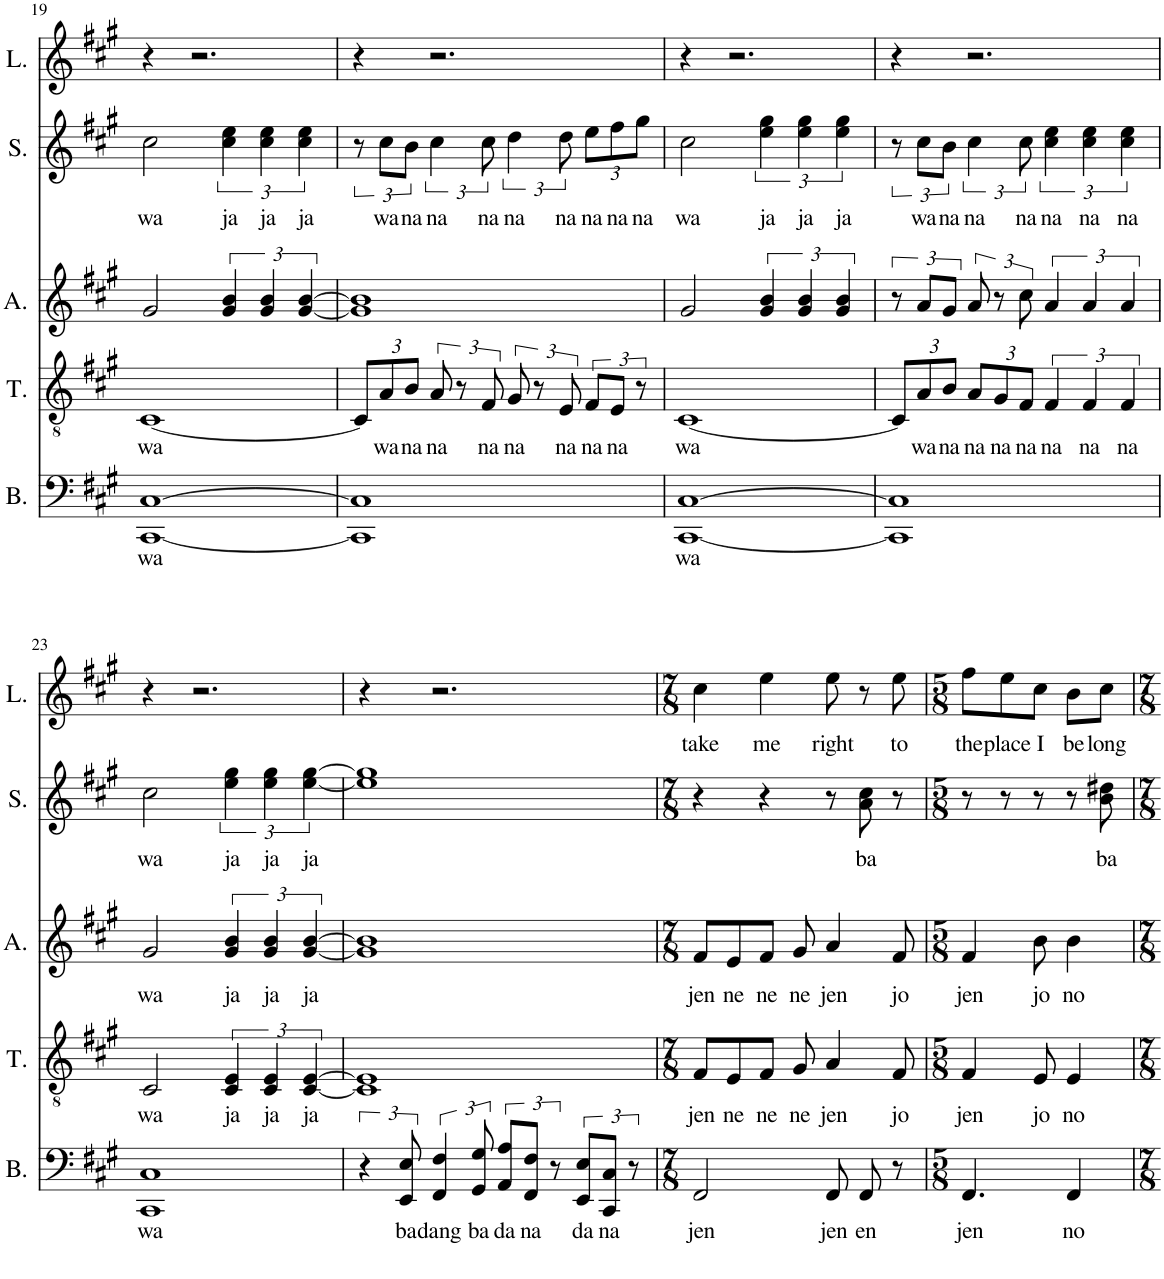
**kern	**text	**kern	**text	**kern	**text	**kern	**text	**kern	**text
*part5	*part5	*part4	*part4	*part3	*part3	*part2	*part2	*part1	*part1
*staff5	*staff5	*staff4	*staff4	*staff3	*staff3	*staff2	*staff2	*staff1	*staff1
*I"Ba$$	*	*I"Tenor	*	*I"Alto	*	*I"Soprano	*	*I"Lead	*
*I'B.	*	*I'T.	*	*I'A.	*	*I'S.	*	*I'L.	*
!!LO:PB:g=z
*clefF4	*	*clefGv2	*	*clefG2	*	*clefG2	*	*clefG2	*
*k[f#c#g#]	*	*k[f#c#g#]	*	*k[f#c#g#]	*	*k[f#c#g#]	*	*k[f#c#g#]	*
*M4/4	*	*M4/4	*	*M4/4	*	*M4/4	*	*M4/4	*
=19	=19	=19	=19	=19	=19	=19	=19	=19	=19
!	!LO:LY:b	!	!LO:LY:b	!	!	!	!LO:LY:b	!	!
[1CC# [1C#	wa	[1C#	wa	2g#/	.	2cc#\	wa	4r	.
.	.	.	.	.	.	.	.	2.r	.
!	!	!	!	!	!	!	!LO:LY:b	!	!
.	.	.	.	6g#/ 6b/	.	6cc#\ 6ee\	ja	.	.
!	!	!	!	!	!	!	!LO:LY:b	!	!
.	.	.	.	6g#/ 6b/	.	6cc#\ 6ee\	ja	.	.
!	!	!	!	!	!	!	!LO:LY:b	!	!
.	.	.	.	[6g#/ [6b/	.	6cc#\ 6ee\	ja	.	.
=20	=20	=20	=20	=20	=20	=20	=20	=20	=20
*	*	*Xbrackettup	*	*	*	*	*	*	*
1CC#] 1C#]	.	12C#/L]	.	1g#] 1b]	.	12r	.	4r	.
!	!	!	!LO:LY:b	!	!	!	!LO:LY:b	!	!
.	.	12A/	wa	.	.	12cc#\L	wa	.	.
!	!	!	!LO:LY:b	!	!	!	!LO:LY:b	!	!
.	.	12B/J	na	.	.	12b\J	na	.	.
*	*	*brackettup	*	*	*	*	*	*	*
!	!	!	!LO:LY:b	!	!	!	!LO:LY:b	!	!
.	.	12A/	na	.	.	6cc#\	na	2.r	.
.	.	12r	.	.	.	.	.	.	.
!	!	!	!LO:LY:b	!	!	!	!LO:LY:b	!	!
.	.	12F#/	na	.	.	12cc#\	na	.	.
!	!	!	!LO:LY:b	!	!	!	!LO:LY:b	!	!
.	.	12G#/	na	.	.	6dd\	na	.	.
.	.	12r	.	.	.	.	.	.	.
!	!	!	!LO:LY:b	!	!	!	!LO:LY:b	!	!
.	.	12E/	na	.	.	12dd\	na	.	.
!	!	!	!LO:LY:b	!	!	!	!	!	!
*	*	*	*	*	*	*Xbrackettup	*	*	*
!	!	!	!	!	!	!	!LO:LY:b	!	!
.	.	12F#/L	na	.	.	12ee\L	na	.	.
!	!	!	!LO:LY:b	!	!	!	!LO:LY:b	!	!
.	.	12E/J	na	.	.	12ff#\	na	.	.
!	!	!	!	!	!	!	!LO:LY:b	!	!
.	.	12r	.	.	.	12gg#\J	na	.	.
=21	=21	=21	=21	=21	=21	=21	=21	=21	=21
!	!LO:LY:b	!	!LO:LY:b	!	!	!	!LO:LY:b	!	!
[1CC# [1C#	wa	[1C#	wa	2g#/	.	2cc#\	wa	4r	.
.	.	.	.	.	.	.	.	2.r	.
*	*	*	*	*	*	*brackettup	*	*	*
!	!	!	!	!	!	!	!LO:LY:b	!	!
.	.	.	.	6g#/ 6b/	.	6ee\ 6gg#\	ja	.	.
!	!	!	!	!	!	!	!LO:LY:b	!	!
.	.	.	.	6g#/ 6b/	.	6ee\ 6gg#\	ja	.	.
!	!	!	!	!	!	!	!LO:LY:b	!	!
.	.	.	.	6g#/ 6b/	.	6ee\ 6gg#\	ja	.	.
=22	=22	=22	=22	=22	=22	=22	=22	=22	=22
*	*	*Xbrackettup	*	*	*	*	*	*	*
1CC#] 1C#]	.	12C#/L]	.	12r	.	12r	.	4r	.
!	!	!	!LO:LY:b	!	!	!	!LO:LY:b	!	!
.	.	12A/	wa	12a/L	.	12cc#\L	wa	.	.
!	!	!	!LO:LY:b	!	!	!	!LO:LY:b	!	!
.	.	12B/J	na	12g#/J	.	12b\J	na	.	.
!	!	!	!LO:LY:b	!	!	!	!LO:LY:b	!	!
.	.	12A/L	na	12a/	.	6cc#\	na	2.r	.
!	!	!	!LO:LY:b	!	!	!	!	!	!
.	.	12G#/	na	12r	.	.	.	.	.
!	!	!	!LO:LY:b	!	!	!	!LO:LY:b	!	!
.	.	12F#/J	na	12cc#\	.	12cc#\	na	.	.
*	*	*brackettup	*	*	*	*	*	*	*
!	!	!	!LO:LY:b	!	!	!	!LO:LY:b	!	!
.	.	6F#/	na	6a/	.	6cc#\ 6ee\	na	.	.
!	!	!	!LO:LY:b	!	!	!	!LO:LY:b	!	!
.	.	6F#/	na	6a/	.	6cc#\ 6ee\	na	.	.
!	!	!	!LO:LY:b	!	!	!	!LO:LY:b	!	!
.	.	6F#/	na	6a/	.	6cc#\ 6ee\	na	.	.
!!LO:LB:g=z
=23	=23	=23	=23	=23	=23	=23	=23	=23	=23
!	!LO:LY:b	!	!LO:LY:b	!	!LO:LY:b	!	!LO:LY:b	!	!
1CC# 1C#	wa	2C#/	wa	2g#/	wa	2cc#\	wa	4r	.
.	.	.	.	.	.	.	.	2.r	.
!	!	!	!LO:LY:b	!	!LO:LY:b	!	!LO:LY:b	!	!
.	.	6C#/ 6E/	ja	6g#/ 6b/	ja	6ee\ 6gg#\	ja	.	.
!	!	!	!LO:LY:b	!	!LO:LY:b	!	!LO:LY:b	!	!
.	.	6C#/ 6E/	ja	6g#/ 6b/	ja	6ee\ 6gg#\	ja	.	.
!	!	!	!LO:LY:b	!	!LO:LY:b	!	!LO:LY:b	!	!
.	.	[6C#/ [6E/	ja	[6g#/ [6b/	ja	[6ee\ [6gg#\	ja	.	.
=24	=24	=24	=24	=24	=24	=24	=24	=24	=24
6r	.	1C#] 1E]	.	1g#] 1b]	.	1ee] 1gg#]	.	4r	.
!	!LO:LY:b	!	!	!	!	!	!	!	!
12EE/ 12E/	ba	.	.	.	.	.	.	.	.
!	!LO:LY:b	!	!	!	!	!	!	!	!
6FF#/ 6F#/	dang	.	.	.	.	.	.	2.r	.
!	!LO:LY:b	!	!	!	!	!	!	!	!
12GG#/ 12G#/	ba	.	.	.	.	.	.	.	.
!	!LO:LY:b	!	!	!	!	!	!	!	!
12AA/ 12A/L	da	.	.	.	.	.	.	.	.
!	!LO:LY:b	!	!	!	!	!	!	!	!
12FF#/ 12F#/J	na	.	.	.	.	.	.	.	.
12r	.	.	.	.	.	.	.	.	.
!	!LO:LY:b	!	!	!	!	!	!	!	!
12EE/ 12E/L	da	.	.	.	.	.	.	.	.
!	!LO:LY:b	!	!	!	!	!	!	!	!
12CC#/ 12C#/J	na	.	.	.	.	.	.	.	.
12r	.	.	.	.	.	.	.	.	.
=25	=25	=25	=25	=25	=25	=25	=25	=25	=25
*M7/8	*	*M7/8	*	*M7/8	*	*M7/8	*	*M7/8	*
!	!LO:LY:b	!	!LO:LY:b	!	!LO:LY:b	!	!	!	!LO:LY:b
2FF#/	jen	8F#/L	jen	8f#/L	jen	4r	.	4cc#\	take
!	!	!	!LO:LY:b	!	!LO:LY:b	!	!	!	!
.	.	8E/	ne	8e/	ne	.	.	.	.
!	!	!	!LO:LY:b	!	!LO:LY:b	!	!	!	!LO:LY:b
.	.	8F#/J	ne	8f#/J	ne	4r	.	4ee\	me
!	!	!	!LO:LY:b	!	!LO:LY:b	!	!	!	!
.	.	8G#/	ne	8g#/	ne	.	.	.	.
!	!LO:LY:b	!	!LO:LY:b	!	!LO:LY:b	!	!	!	!LO:LY:b
8FF#/	jen	4A/	jen	4a/	jen	8r	.	8ee\	right
!	!LO:LY:b	!	!	!	!	!	!LO:LY:b	!	!
8FF#/	en	.	.	.	.	8a\ 8cc#\	ba	8r	.
!	!	!	!LO:LY:b	!	!LO:LY:b	!	!	!	!LO:LY:b
8r	.	8F#/	jo	8f#/	jo	8r	.	8ee\	to
=26	=26	=26	=26	=26	=26	=26	=26	=26	=26
*M5/8	*	*M5/8	*	*M5/8	*	*M5/8	*	*M5/8	*
!	!LO:LY:b	!	!LO:LY:b	!	!LO:LY:b	!	!	!	!LO:LY:b
4.FF#/	jen	4F#/	jen	4f#/	jen	8r	.	8ff#\L	the
!	!	!	!	!	!	!	!	!	!LO:LY:b
.	.	.	.	.	.	8r	.	8ee\	place
!	!	!	!LO:LY:b	!	!LO:LY:b	!	!	!	!LO:LY:b
.	.	8E/	jo	8b\	jo	8r	.	8cc#\J	I
!	!LO:LY:b	!	!LO:LY:b	!	!LO:LY:b	!	!	!	!LO:LY:b
4FF#/	no	4E/	no	4b\	no	8r	.	8b\L	be-
!	!	!	!	!	!	!	!LO:LY:b	!	!LO:LY:b
.	.	.	.	.	.	8b\ 8dd#X\	ba	8cc#\J	-long
=	=	=	=	=	=	=	=	=	=
*-	*-	*-	*-	*-	*-	*-	*-	*-	*-
